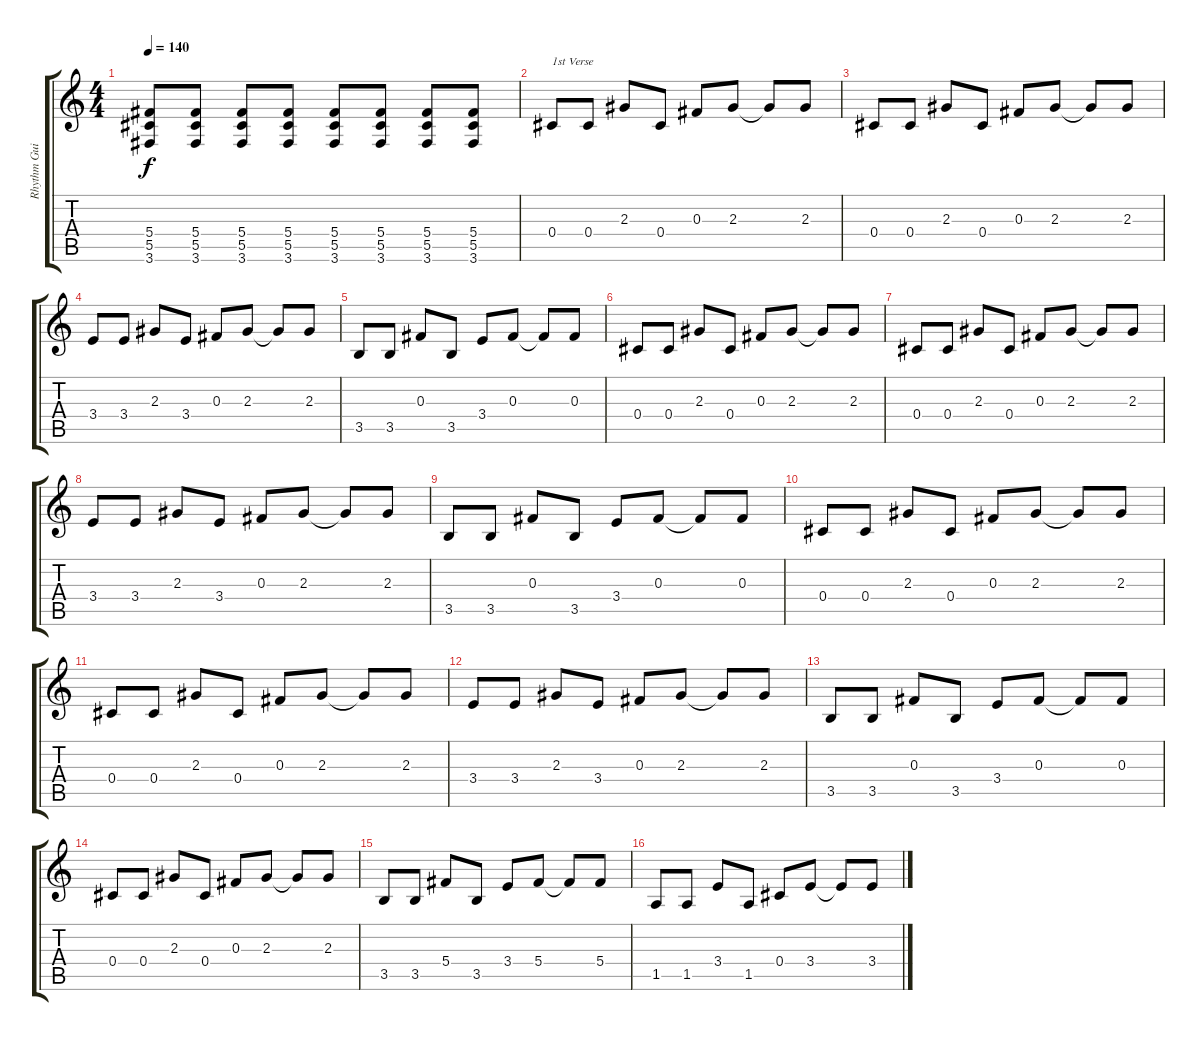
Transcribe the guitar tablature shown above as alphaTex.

\track ("Rhythm Guitar" "Rhythm Gui") {instrument distortionguitar}
\staff {score tabs}
\tuning (Eb4 Bb3 Gb3 Db3 Ab2 Eb2) {hide}
\ts (4 4)
\tempo 140
\clef g2
\ks c
(5.4 5.5 3.6).8{dy f} (5.4 5.5 3.6).8 (5.4 5.5 3.6).8 (5.4 5.5 3.6).8 (5.4 5.5 3.6).8 (5.4 5.5 3.6).8 (5.4 5.5 3.6).8 (5.4 5.5 3.6).8 |
0.4.8{txt "1st Verse" instrument electricguitarmuted} 0.4.8 2.3.8 0.4.8 0.3.8 2.3.8 2.3{t}.8 2.3.8 |
0.4.8 0.4.8 2.3.8 0.4.8 0.3.8 2.3.8 2.3{t}.8 2.3.8 |
3.4.8 3.4.8 2.3.8 3.4.8 0.3.8 2.3.8 2.3{t}.8 2.3.8 |
3.5.8 3.5.8 0.3.8 3.5.8 3.4.8 0.3.8 0.3{t}.8 0.3.8 |
0.4.8 0.4.8 2.3.8 0.4.8 0.3.8 2.3.8 2.3{t}.8 2.3.8 |
0.4.8 0.4.8 2.3.8 0.4.8 0.3.8 2.3.8 2.3{t}.8 2.3.8 |
3.4.8 3.4.8 2.3.8 3.4.8 0.3.8 2.3.8 2.3{t}.8 2.3.8 |
3.5.8 3.5.8 0.3.8 3.5.8 3.4.8 0.3.8 0.3{t}.8 0.3.8 |
0.4.8 0.4.8 2.3.8 0.4.8 0.3.8 2.3.8 2.3{t}.8 2.3.8 |
0.4.8 0.4.8 2.3.8 0.4.8 0.3.8 2.3.8 2.3{t}.8 2.3.8 |
3.4.8 3.4.8 2.3.8 3.4.8 0.3.8 2.3.8 2.3{t}.8 2.3.8 |
3.5.8 3.5.8 0.3.8 3.5.8 3.4.8 0.3.8 0.3{t}.8 0.3.8 |
0.4.8 0.4.8 2.3.8 0.4.8 0.3.8 2.3.8 2.3{t}.8 2.3.8 |
3.5.8 3.5.8 5.4.8 3.5.8 3.4.8 5.4.8 5.4{t}.8 5.4.8 |
1.5.8 1.5.8 3.4.8 1.5.8 0.4.8 3.4.8 3.4{t}.8 3.4.8
